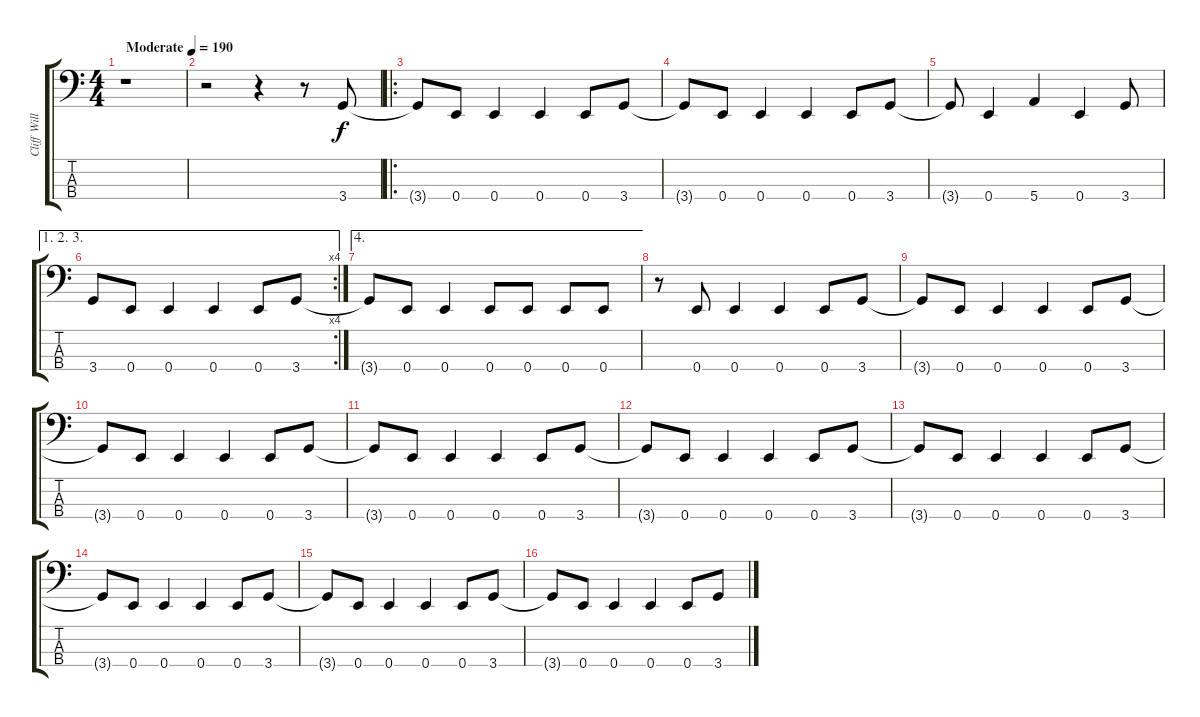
\track ("Cliff Williams (Bass Guitar)" "Cliff Will") {instrument electricbassfinger}
\staff {score tabs}
\tuning (G2 D2 A1 E1) {hide}
\ts (4 4)
\tempo (190 "Moderate")
\clef f4
\ks c
r.1{dy f instrument electricbassfinger} |
r.2 r.4 r.8 3.4.8 |
\ro
3.4{t}.8 0.4.8 0.4.4 0.4.4 0.4.8 3.4.8 |
3.4{t}.8 0.4.8 0.4.4 0.4.4 0.4.8 3.4.8 |
3.4{t}.8 0.4.4 5.4.4 0.4.4 3.4.8 |
\ae (1 2 3)
\rc 4
3.4.8 0.4.8 0.4.4 0.4.4 0.4.8 3.4.8 |
\ae 4
3.4{t}.8 0.4.8 0.4.4 0.4.8 0.4.8 0.4.8 0.4.8 |
r.8 0.4.8 0.4.4 0.4.4 0.4.8 3.4.8 |
3.4{t}.8 0.4.8 0.4.4 0.4.4 0.4.8 3.4.8 |
3.4{t}.8 0.4.8 0.4.4 0.4.4 0.4.8 3.4.8 |
3.4{t}.8 0.4.8 0.4.4 0.4.4 0.4.8 3.4.8 |
3.4{t}.8 0.4.8 0.4.4 0.4.4 0.4.8 3.4.8 |
3.4{t}.8 0.4.8 0.4.4 0.4.4 0.4.8 3.4.8 |
3.4{t}.8 0.4.8 0.4.4 0.4.4 0.4.8 3.4.8 |
3.4{t}.8 0.4.8 0.4.4 0.4.4 0.4.8 3.4.8 |
3.4{t}.8 0.4.8 0.4.4 0.4.4 0.4.8 3.4.8
